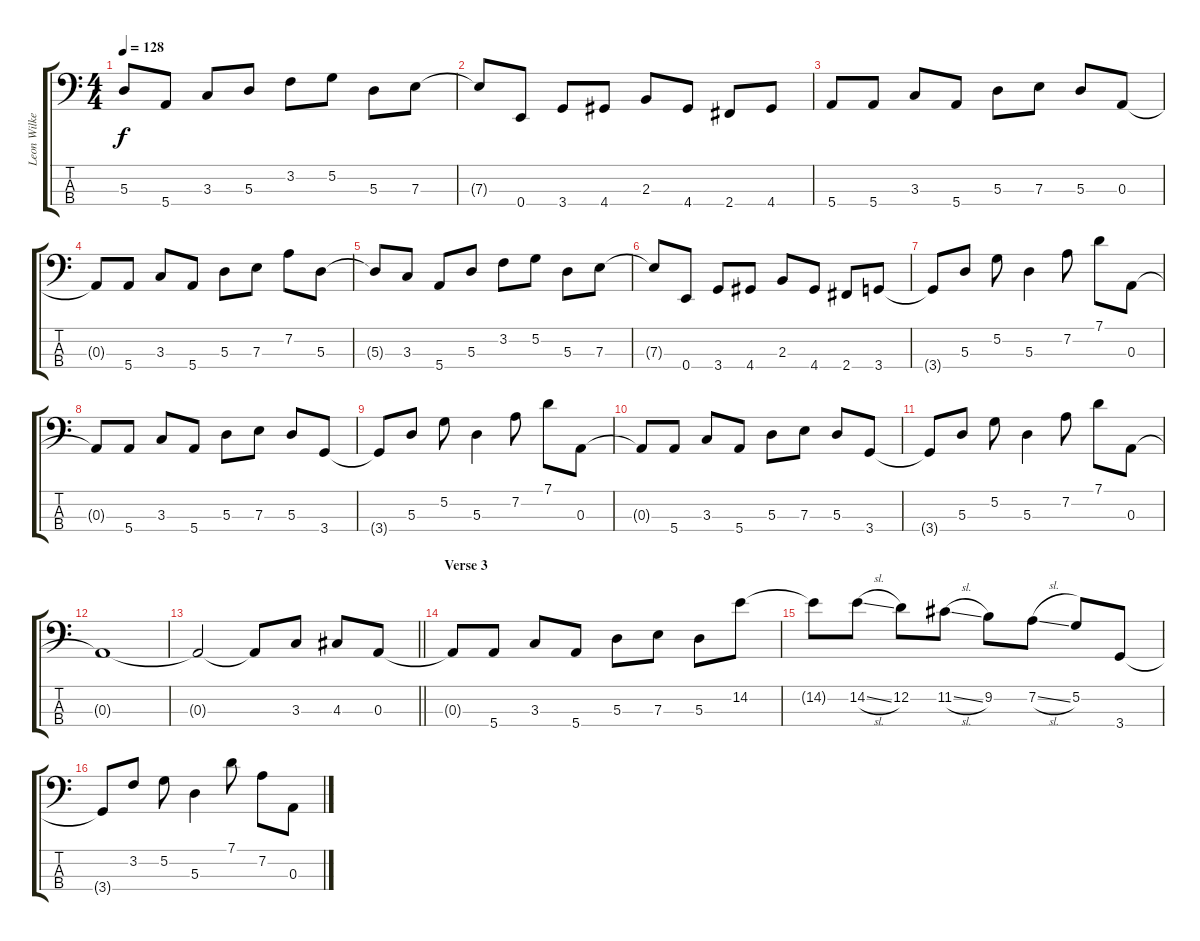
\track ("Leon Wilkeson (Bass Guitar)" "Leon Wilke") {instrument electricbasspick}
\staff {score tabs}
\tuning (G2 D2 A1 E1) {hide}
\ts (4 4)
\tempo 128
\clef f4
\ks c
5.3{t}.8{dy f} 5.4.8 3.3.8 5.3.8 3.2.8 5.2.8 5.3.8 7.3.8 |
7.3{t}.8 0.4.8 3.4.8 4.4.8 2.3.8 4.4.8 2.4.8 4.4.8 |
5.4.8 5.4.8 3.3.8 5.4.8 5.3.8 7.3.8 5.3.8 0.3.8 |
0.3{t}.8 5.4.8 3.3.8 5.4.8 5.3.8 7.3.8 7.2.8 5.3.8 |
5.3{t}.8 3.3.8 5.4.8 5.3.8 3.2.8 5.2.8 5.3.8 7.3.8 |
7.3{t}.8 0.4.8 3.4.8 4.4.8 2.3.8 4.4.8 2.4.8 3.4.8 |
3.4{t}.8 5.3.8 5.2.8 5.3.4 7.2.8 7.1.8 0.3.8 |
0.3{t}.8 5.4.8 3.3.8 5.4.8 5.3.8 7.3.8 5.3.8 3.4.8 |
3.4{t}.8 5.3.8 5.2.8 5.3.4 7.2.8 7.1.8 0.3.8 |
0.3{t}.8 5.4.8 3.3.8 5.4.8 5.3.8 7.3.8 5.3.8 3.4.8 |
3.4{t}.8 5.3.8 5.2.8 5.3.4 7.2.8 7.1.8 0.3.8 |
0.3{t}.1 |
\barLineRight lightlight
0.3{t}.2 0.3{t}.8 3.3.8 4.3.8 0.3.8 |
\section ("" "Verse 3")
0.3{t}.8 5.4.8 3.3.8 5.4.8 5.3.8 7.3.8 5.3.8 14.2.8 |
14.2{t}.8 14.2{sl}.8 12.2.8 11.2{sl}.8 9.2.8 7.2{sl}.8 5.2.8 3.4.8 |
3.4{t}.8 3.2.8 5.2.8 5.3.4 7.1.8 7.2.8 0.3.8
